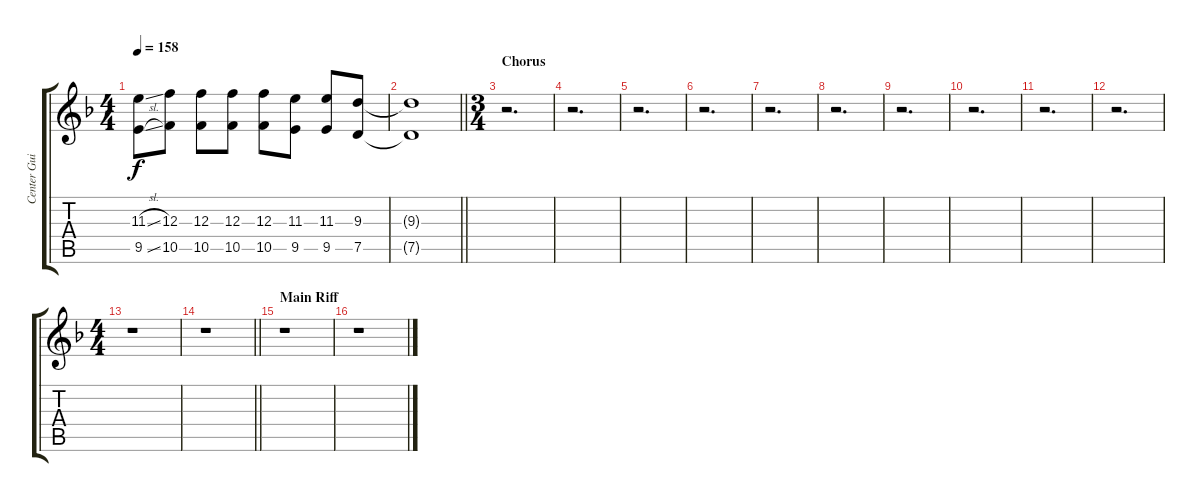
\track ("Center Guitar" "Center Gui") {instrument overdrivenguitar}
\staff {score tabs}
\tuning (D4 A3 F3 C3 G2 C2) {hide}
\ts (4 4)
\tempo 158
\clef g2
\ks f
(11.3{sl} 9.5{sl}).8{dy f} (12.3 10.5).8 (12.3 10.5).8 (12.3 10.5).8 (12.3 10.5).8 (11.3 9.5).8 (11.3 9.5).8 (9.3 7.5).8 |
\barLineRight lightlight
(9.3{t} 7.5{t}).1 |
\ts (3 4)
\section ("" "Chorus")
r.2{d} |
r.2{d} |
r.2{d} |
r.2{d} |
r.2{d} |
r.2{d} |
r.2{d} |
r.2{d} |
r.2{d} |
r.2{d} |
\ts (4 4)
r.1 |
\barLineRight lightlight
r.1 |
\section ("" "Main Riff")
r.1 |
r.1
